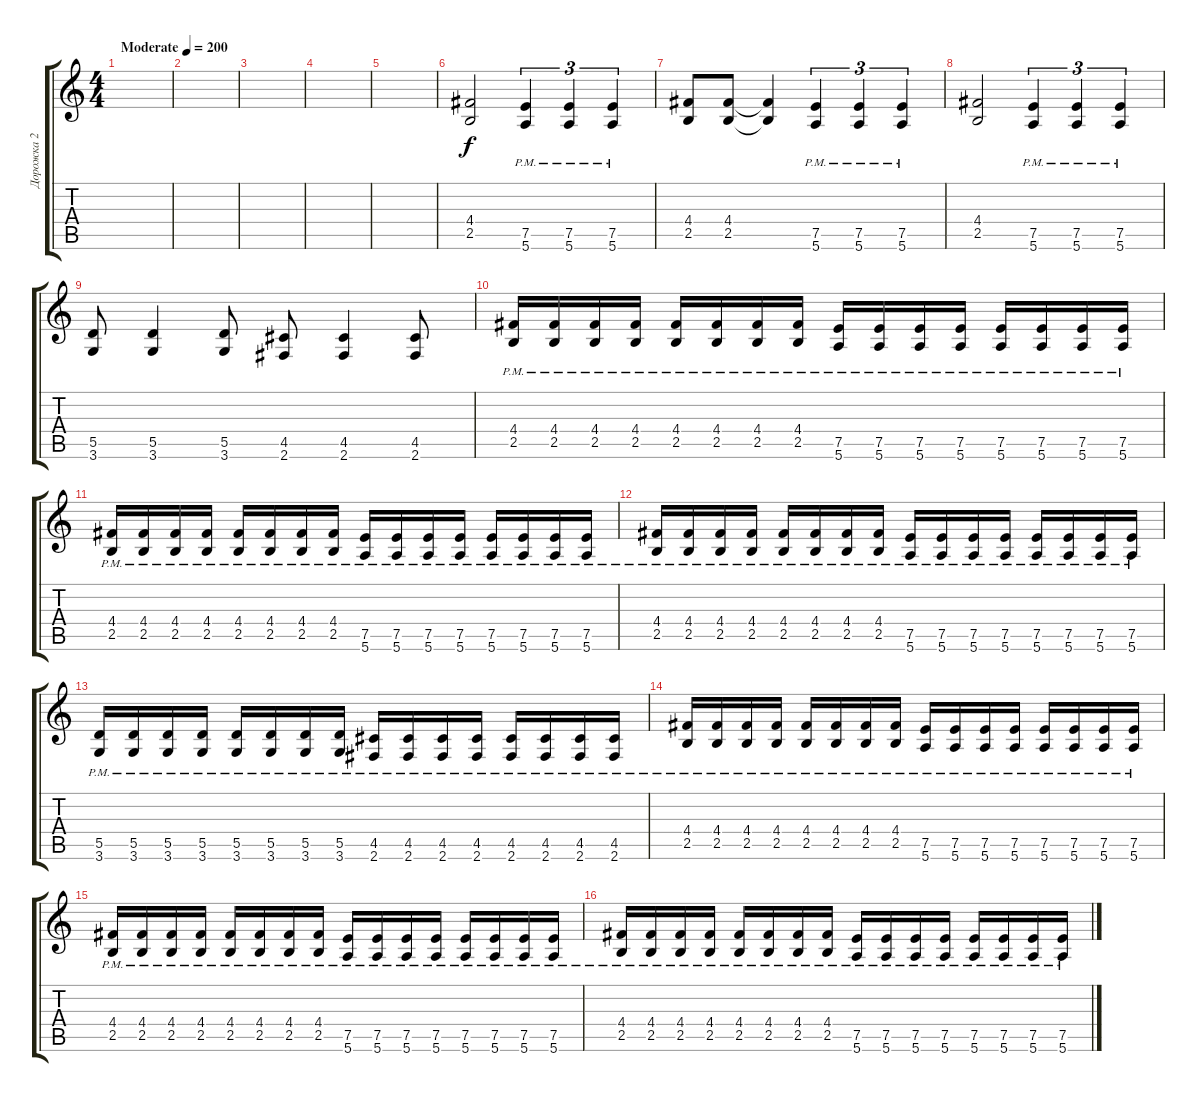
\track ("Дорожка 2" "Дорожка 2") {instrument overdrivenguitar}
\staff {score tabs}
\tuning (E4 B3 G3 D3 A2 E2) {hide}
\ts (4 4)
\tempo (200 "Moderate")
\clef g2
\ks c
|
|
|
|
|
(4.4 2.5).2 (7.5{pm} 5.6{pm}).4{tu (3 2)} (7.5{pm} 5.6{pm}).4{tu (3 2)} (7.5{pm} 5.6{pm}).4{tu (3 2)} |
(4.4 2.5).8 (4.4 2.5).8 (4.4{t} 2.5{t}).4 (7.5{pm} 5.6{pm}).4{tu (3 2)} (7.5{pm} 5.6{pm}).4{tu (3 2)} (7.5{pm} 5.6{pm}).4{tu (3 2)} |
(4.4 2.5).2 (7.5{pm} 5.6{pm}).4{tu (3 2)} (7.5{pm} 5.6{pm}).4{tu (3 2)} (7.5{pm} 5.6{pm}).4{tu (3 2)} |
(5.5 3.6).8 (5.5 3.6).4 (5.5 3.6).8 (4.5 2.6).8 (4.5 2.6).4 (4.5 2.6).8 |
(4.4{pm} 2.5{pm}).16 (4.4{pm} 2.5{pm}).16 (4.4{pm} 2.5{pm}).16 (4.4{pm} 2.5{pm}).16 (4.4{pm} 2.5{pm}).16 (4.4{pm} 2.5{pm}).16 (4.4{pm} 2.5{pm}).16 (4.4{pm} 2.5{pm}).16 (7.5{pm} 5.6{pm}).16 (7.5{pm} 5.6{pm}).16 (7.5{pm} 5.6{pm}).16 (7.5{pm} 5.6{pm}).16 (7.5{pm} 5.6{pm}).16 (7.5{pm} 5.6{pm}).16 (7.5{pm} 5.6{pm}).16 (7.5{pm} 5.6{pm}).16 |
(4.4{pm} 2.5{pm}).16 (4.4{pm} 2.5{pm}).16 (4.4{pm} 2.5{pm}).16 (4.4{pm} 2.5{pm}).16 (4.4{pm} 2.5{pm}).16 (4.4{pm} 2.5{pm}).16 (4.4{pm} 2.5{pm}).16 (4.4{pm} 2.5{pm}).16 (7.5{pm} 5.6{pm}).16 (7.5{pm} 5.6{pm}).16 (7.5{pm} 5.6{pm}).16 (7.5{pm} 5.6{pm}).16 (7.5{pm} 5.6{pm}).16 (7.5{pm} 5.6{pm}).16 (7.5{pm} 5.6{pm}).16 (7.5{pm} 5.6{pm}).16 |
(4.4{pm} 2.5{pm}).16 (4.4{pm} 2.5{pm}).16 (4.4{pm} 2.5{pm}).16 (4.4{pm} 2.5{pm}).16 (4.4{pm} 2.5{pm}).16 (4.4{pm} 2.5{pm}).16 (4.4{pm} 2.5{pm}).16 (4.4{pm} 2.5{pm}).16 (7.5{pm} 5.6{pm}).16 (7.5{pm} 5.6{pm}).16 (7.5{pm} 5.6{pm}).16 (7.5{pm} 5.6{pm}).16 (7.5{pm} 5.6{pm}).16 (7.5{pm} 5.6{pm}).16 (7.5{pm} 5.6{pm}).16 (7.5{pm} 5.6{pm}).16 |
(5.5{pm} 3.6{pm}).16 (5.5{pm} 3.6{pm}).16 (5.5{pm} 3.6{pm}).16 (5.5{pm} 3.6{pm}).16 (5.5{pm} 3.6{pm}).16 (5.5{pm} 3.6{pm}).16 (5.5{pm} 3.6{pm}).16 (5.5{pm} 3.6{pm}).16 (4.5{pm} 2.6{pm}).16 (4.5{pm} 2.6{pm}).16 (4.5{pm} 2.6{pm}).16 (4.5{pm} 2.6{pm}).16 (4.5{pm} 2.6{pm}).16 (4.5{pm} 2.6{pm}).16 (4.5{pm} 2.6{pm}).16 (4.5{pm} 2.6{pm}).16 |
(4.4{pm} 2.5{pm}).16 (4.4{pm} 2.5{pm}).16 (4.4{pm} 2.5{pm}).16 (4.4{pm} 2.5{pm}).16 (4.4{pm} 2.5{pm}).16 (4.4{pm} 2.5{pm}).16 (4.4{pm} 2.5{pm}).16 (4.4{pm} 2.5{pm}).16 (7.5{pm} 5.6{pm}).16 (7.5{pm} 5.6{pm}).16 (7.5{pm} 5.6{pm}).16 (7.5{pm} 5.6{pm}).16 (7.5{pm} 5.6{pm}).16 (7.5{pm} 5.6{pm}).16 (7.5{pm} 5.6{pm}).16 (7.5{pm} 5.6{pm}).16 |
(4.4{pm} 2.5{pm}).16 (4.4{pm} 2.5{pm}).16 (4.4{pm} 2.5{pm}).16 (4.4{pm} 2.5{pm}).16 (4.4{pm} 2.5{pm}).16 (4.4{pm} 2.5{pm}).16 (4.4{pm} 2.5{pm}).16 (4.4{pm} 2.5{pm}).16 (7.5{pm} 5.6{pm}).16 (7.5{pm} 5.6{pm}).16 (7.5{pm} 5.6{pm}).16 (7.5{pm} 5.6{pm}).16 (7.5{pm} 5.6{pm}).16 (7.5{pm} 5.6{pm}).16 (7.5{pm} 5.6{pm}).16 (7.5{pm} 5.6{pm}).16 |
(4.4{pm} 2.5{pm}).16 (4.4{pm} 2.5{pm}).16 (4.4{pm} 2.5{pm}).16 (4.4{pm} 2.5{pm}).16 (4.4{pm} 2.5{pm}).16 (4.4{pm} 2.5{pm}).16 (4.4{pm} 2.5{pm}).16 (4.4{pm} 2.5{pm}).16 (7.5{pm} 5.6{pm}).16 (7.5{pm} 5.6{pm}).16 (7.5{pm} 5.6{pm}).16 (7.5{pm} 5.6{pm}).16 (7.5{pm} 5.6{pm}).16 (7.5{pm} 5.6{pm}).16 (7.5{pm} 5.6{pm}).16 (7.5{pm} 5.6{pm}).16
